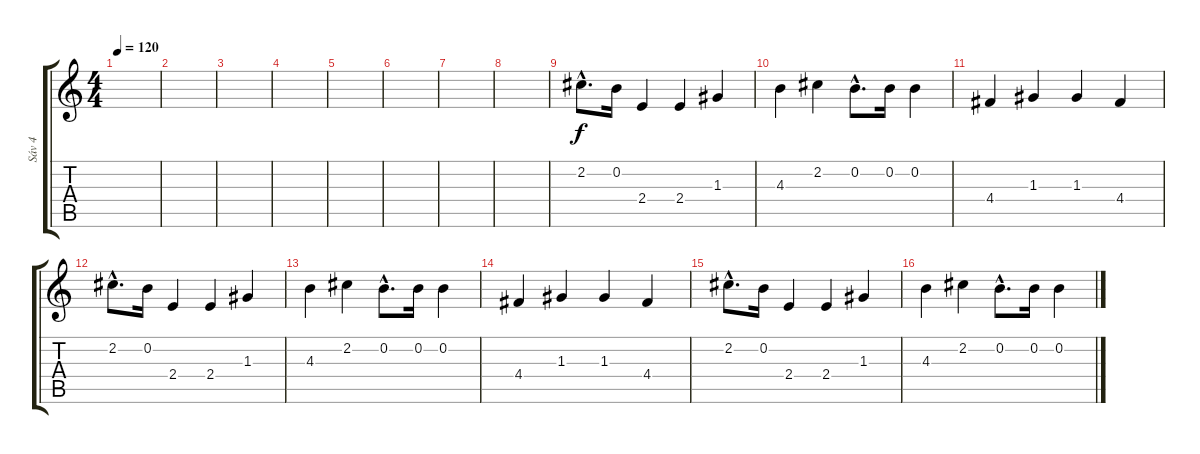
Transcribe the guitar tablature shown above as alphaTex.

\track ("Sáv 4" "Sáv 4") {instrument electricguitarclean}
\staff {score tabs}
\tuning (E4 B3 G3 D3 A2 E2) {hide}
\ts (4 4)
\tempo 120
\clef g2
\ks c
|
|
|
|
|
|
|
|
2.2{hac}.8{d} 0.2.16 2.4.4 2.4.4 1.3.4 |
4.3.4 2.2.4 0.2{hac}.8{d} 0.2.16 0.2.4 |
4.4.4 1.3.4 1.3.4 4.4.4 |
2.2{hac}.8{d} 0.2.16 2.4.4 2.4.4 1.3.4 |
4.3.4 2.2.4 0.2{hac}.8{d} 0.2.16 0.2.4 |
4.4.4 1.3.4 1.3.4 4.4.4 |
2.2{hac}.8{d} 0.2.16 2.4.4 2.4.4 1.3.4 |
4.3.4 2.2.4 0.2{hac}.8{d} 0.2.16 0.2.4
